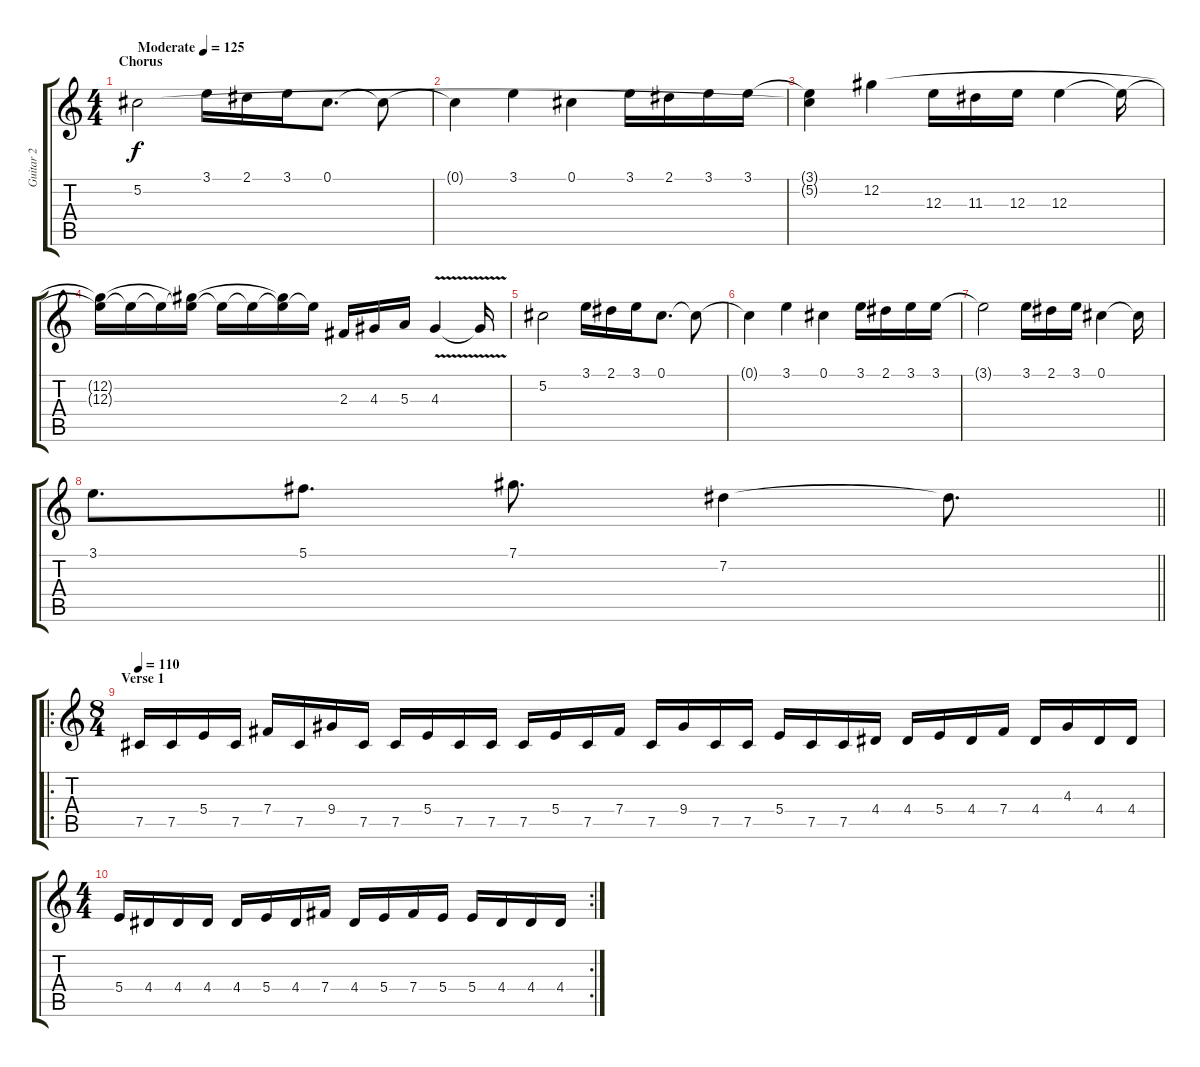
\track ("Guitar 2" "Guitar 2") {instrument distortionguitar}
\staff {score tabs}
\tuning (Db4 Ab3 E3 B2 Gb2 Db2) {hide}
\ts (4 4)
\section ("" "Chorus")
\tempo (125 "Moderate")
\clef g2
\ks c
5.2.2{dy f instrument distortionguitar} 3.1.16 2.1.16 3.1.16 0.1.8{d} 0.1{t}.8 |
0.1{t}.4 3.1.4 0.1.4 3.1.16 2.1.16 3.1.16 3.1.16 |
(3.1{t} 5.2{t}).4 12.2.4 12.3.16 11.3.16 12.3.16 12.3.4 12.3{t}.16 |
(12.2{t} 12.3{t}).16 12.3{t}.16 12.3{t}.16 (12.2{t} 12.3{t}).16 12.3{t}.16 12.3{t}.16 (12.2{t} 12.3{t}).16 12.3{t}.16 2.3.16 4.3.16 5.3.16 4.3{v}.4 4.3{t}.16 |
5.2.2 3.1.16 2.1.16 3.1.16 0.1.8{d} 0.1{t}.8 |
0.1{t}.4 3.1.4 0.1.4 3.1.16 2.1.16 3.1.16 3.1.16 |
3.1{t}.2 3.1.16 2.1.16 3.1.16 0.1.4 0.1{t}.16 |
\barLineRight lightlight
3.1.8{d} 5.1.8{d} 7.1.8{d} 7.2.4 7.2{t}.8{d} |
\ro
\ts (8 4)
\section ("" "Verse 1")
\tempo 110
7.5.16 7.5.16 5.4.16 7.5.16 7.4.16 7.5.16 9.4.16 7.5.16 7.5.16 5.4.16 7.5.16 7.5.16 7.5.16 5.4.16 7.5.16 7.4.16 7.5.16 9.4.16 7.5.16 7.5.16 5.4.16 7.5.16 7.5.16 4.4.16 4.4.16 5.4.16 4.4.16 7.4.16 4.4.16 4.3.16 4.4.16 4.4.16 |
\rc 2
\ts (4 4)
5.4.16 4.4.16 4.4.16 4.4.16 4.4.16 5.4.16 4.4.16 7.4.16 4.4.16 5.4.16 7.4.16 5.4.16 5.4.16 4.4.16 4.4.16 4.4.16
